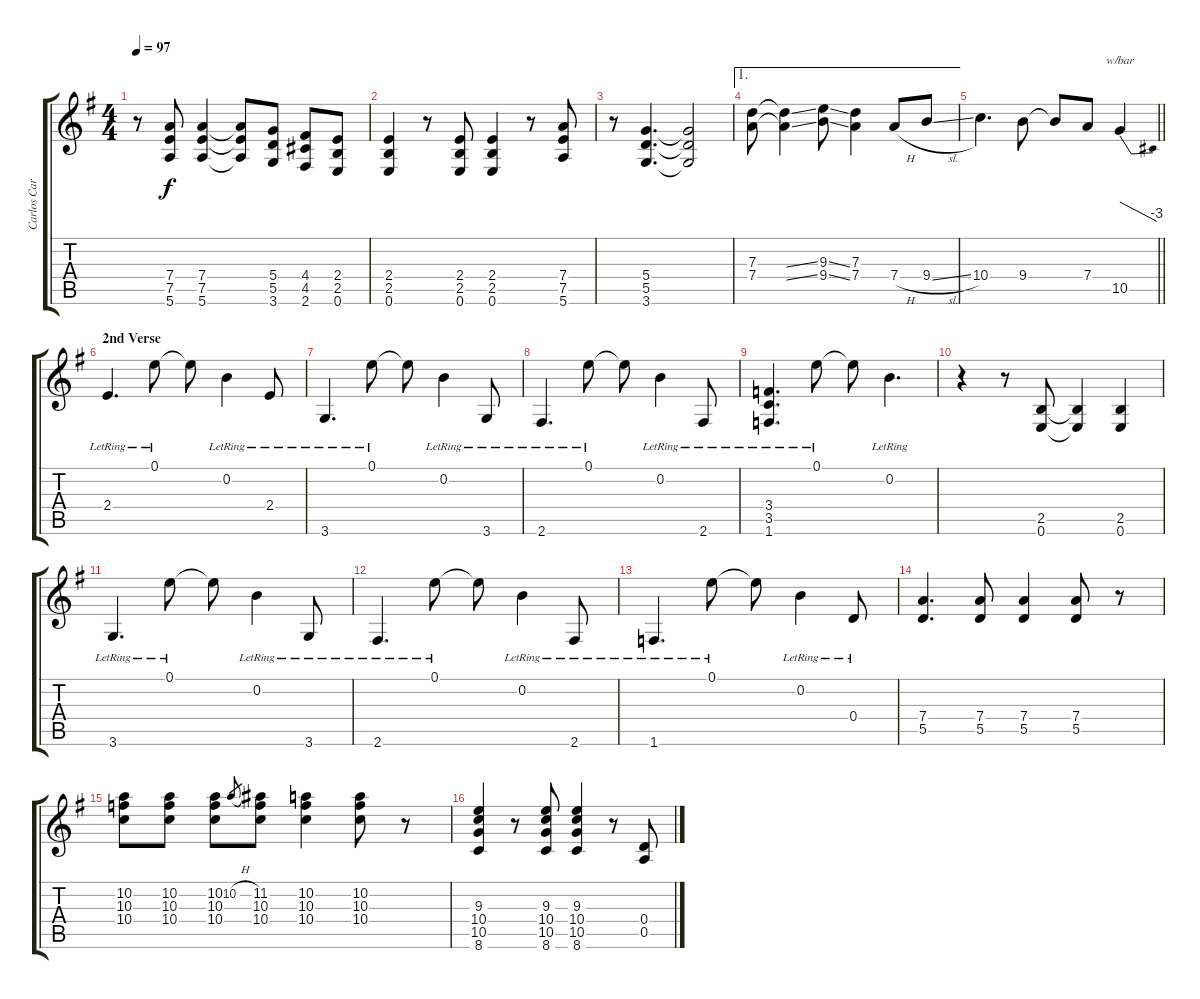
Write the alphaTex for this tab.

\track ("Carlos Carvazo" "Carlos Car") {instrument distortionguitar}
\staff {score tabs}
\tuning (E4 B3 G3 D3 A2 E2) {hide}
\ts (4 4)
\tempo 97
\clef g2
\ks g
r.8{dy f} (7.4 7.5 5.6).8 (7.4 7.5 5.6).4 (7.4{t} 7.5{t} 5.6{t}).8 (5.4 5.5 3.6).8 (4.4 4.5 2.6).8 (2.4 2.5 0.6).8 |
(2.4 2.5 0.6).4 r.8 (2.4 2.5 0.6).8 (2.4 2.5 0.6).4 r.8 (7.4 7.5 5.6).8 |
r.8 (5.4 5.5 3.6).4{d} (5.4{t} 5.5{t} 3.6{t}).2 |
\ae 1
(7.3 7.4).8 (7.3{ss t} 7.4{ss t}).4 (9.3{ss} 9.4{ss}).8 (7.3 7.4).4 7.4{h}.8 9.4{sl}.8 |
\barLineRight lightlight
10.4.4{d} 9.4.8 9.4{t}.8 7.4.8 10.5.4{tbe (dive default 0 0 60 -12)} |
\section ("" "2nd Verse")
2.4{lr}.4{d} 0.1{lr}.8 0.1{t}.8 0.2{lr}.4 2.4{lr}.8 |
3.6{lr}.4{d} 0.1{lr}.8 0.1{t}.8 0.2{lr}.4 3.6{lr}.8 |
2.6{lr}.4{d} 0.1{lr}.8 0.1{t}.8 0.2{lr}.4 2.6{lr}.8 |
(3.4{lr} 3.5 1.6).4{d} 0.1{lr}.8 0.1{t}.8 0.2{lr}.4{d} |
r.4 r.8 (2.5 0.6).8 (2.5{t} 0.6{t}).4 (2.5 0.6).4 |
3.6{lr}.4{d} 0.1{lr}.8 0.1{t}.8 0.2{lr}.4 3.6{lr}.8 |
2.6{lr}.4{d} 0.1{lr}.8 0.1{t}.8 0.2{lr}.4 2.6{lr}.8 |
1.6{lr}.4{d} 0.1{lr}.8 0.1{t}.8 0.2{lr}.4 0.4{lr}.8 |
(7.4 5.5).4{d} (7.4 5.5).8 (7.4 5.5).4 (7.4 5.5).8 r.8 |
(10.2 10.3 10.4).8 (10.2 10.3 10.4).8 (10.2 10.3 10.4).8 10.2{h}.8{gr} (11.2 10.3 10.4).8 (10.2 10.3 10.4).4 (10.2 10.3 10.4).8 r.8 |
(9.3 10.4 10.5 8.6).4 r.8 (9.3 10.4 10.5 8.6).8 (9.3 10.4 10.5 8.6).4 r.8 (0.4 0.5).8
